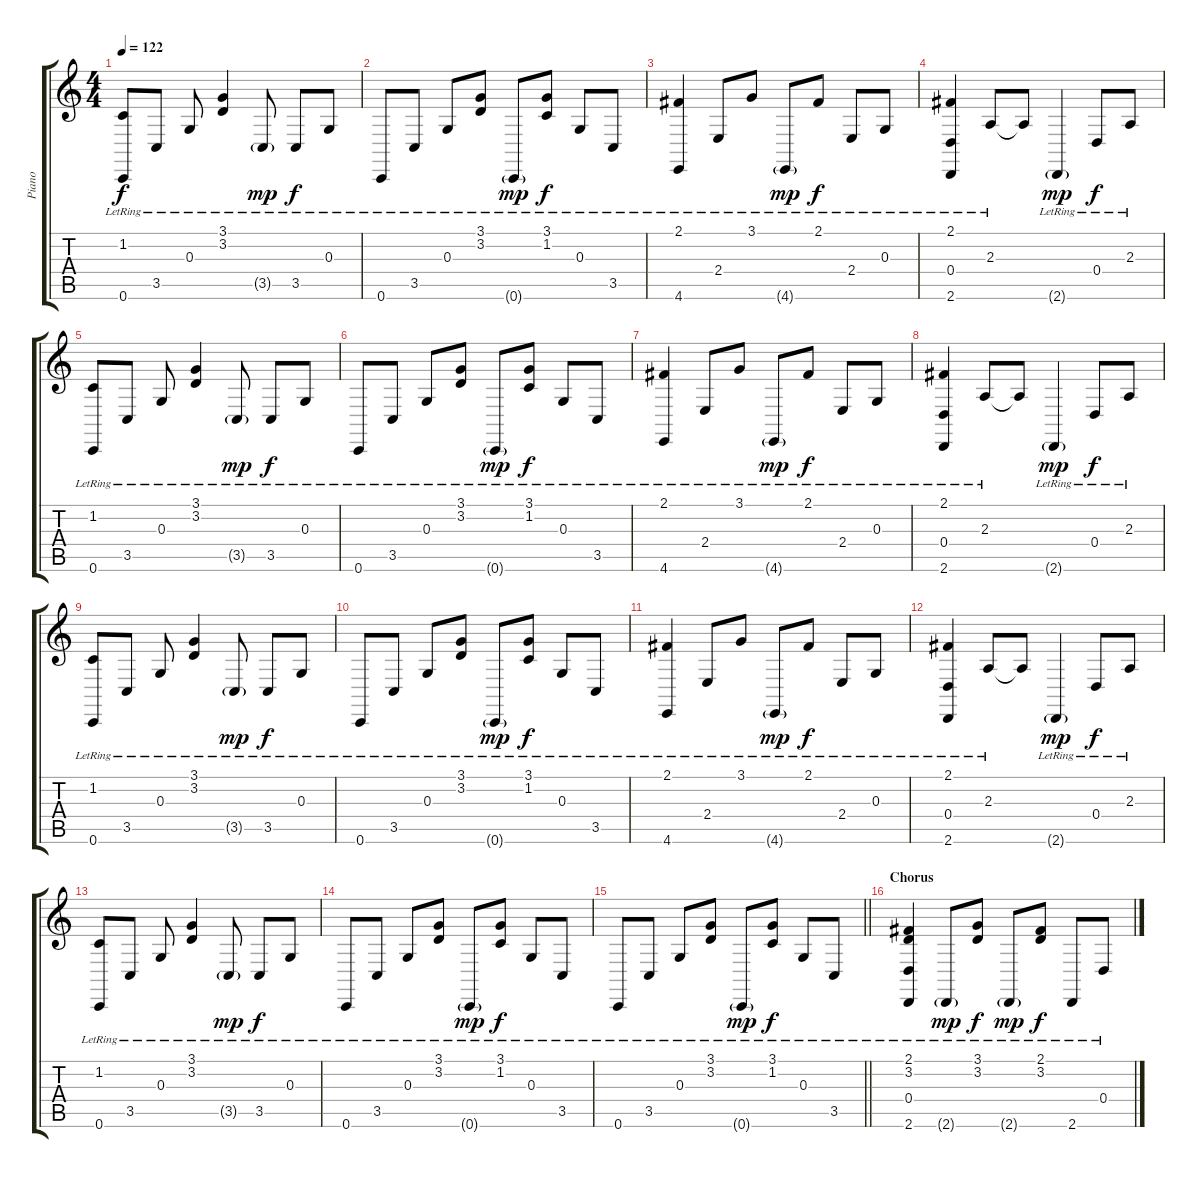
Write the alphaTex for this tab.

\track ("Piano" "Piano") {instrument acousticgrandpiano}
\staff {score tabs}
\tuning (E4 B3 G3 D3 A2 C2) {hide}
\ts (4 4)
\tempo 122
\clef g2
\ks c
(1.2{lr} 0.6{lr}).8{dy f} 3.5{lr}.8 0.3{lr}.8 (3.1{lr} 3.2{lr}).4 3.5{g lr}.8{dy mp} 3.5{lr}.8{dy f} 0.3{lr}.8 |
0.6{lr}.8 3.5{lr}.8 0.3{lr}.8 (3.1{lr} 3.2{lr}).8 0.6{g lr}.8{dy mp} (3.1{lr} 1.2{lr}).8{dy f} 0.3{lr}.8 3.5{lr}.8 |
(2.1{lr} 4.6{lr}).4 2.4{lr}.8 3.1{lr}.8 4.6{g lr}.8{dy mp} 2.1{lr}.8{dy f} 2.4{lr}.8 0.3{lr}.8 |
(2.1{lr} 0.4{lr} 2.6{lr}).4 2.3{lr}.8 2.3{t}.8 2.6{g lr}.4{dy mp} 0.4{lr}.8{dy f} 2.3{lr}.8 |
(1.2{lr} 0.6{lr}).8 3.5{lr}.8 0.3{lr}.8 (3.1{lr} 3.2{lr}).4 3.5{g lr}.8{dy mp} 3.5{lr}.8{dy f} 0.3{lr}.8 |
0.6{lr}.8 3.5{lr}.8 0.3{lr}.8 (3.1{lr} 3.2{lr}).8 0.6{g lr}.8{dy mp} (3.1{lr} 1.2{lr}).8{dy f} 0.3{lr}.8 3.5{lr}.8 |
(2.1{lr} 4.6{lr}).4 2.4{lr}.8 3.1{lr}.8 4.6{g lr}.8{dy mp} 2.1{lr}.8{dy f} 2.4{lr}.8 0.3{lr}.8 |
(2.1{lr} 0.4{lr} 2.6{lr}).4 2.3{lr}.8 2.3{t}.8 2.6{g lr}.4{dy mp} 0.4{lr}.8{dy f} 2.3{lr}.8 |
(1.2{lr} 0.6{lr}).8 3.5{lr}.8 0.3{lr}.8 (3.1{lr} 3.2{lr}).4 3.5{g lr}.8{dy mp} 3.5{lr}.8{dy f} 0.3{lr}.8 |
0.6{lr}.8 3.5{lr}.8 0.3{lr}.8 (3.1{lr} 3.2{lr}).8 0.6{g lr}.8{dy mp} (3.1{lr} 1.2{lr}).8{dy f} 0.3{lr}.8 3.5{lr}.8 |
(2.1{lr} 4.6{lr}).4 2.4{lr}.8 3.1{lr}.8 4.6{g lr}.8{dy mp} 2.1{lr}.8{dy f} 2.4{lr}.8 0.3{lr}.8 |
(2.1{lr} 0.4{lr} 2.6{lr}).4 2.3{lr}.8 2.3{t}.8 2.6{g lr}.4{dy mp} 0.4{lr}.8{dy f} 2.3{lr}.8 |
(1.2{lr} 0.6{lr}).8 3.5{lr}.8 0.3{lr}.8 (3.1{lr} 3.2{lr}).4 3.5{g lr}.8{dy mp} 3.5{lr}.8{dy f} 0.3{lr}.8 |
0.6{lr}.8 3.5{lr}.8 0.3{lr}.8 (3.1{lr} 3.2{lr}).8 0.6{g lr}.8{dy mp} (3.1{lr} 1.2{lr}).8{dy f} 0.3{lr}.8 3.5{lr}.8 |
\barLineRight lightlight
0.6{lr}.8 3.5{lr}.8 0.3{lr}.8 (3.1{lr} 3.2{lr}).8 0.6{g lr}.8{dy mp} (3.1{lr} 1.2{lr}).8{dy f} 0.3{lr}.8 3.5{lr}.8 |
\section ("" "Chorus")
(2.1{lr} 3.2{lr} 0.4{lr} 2.6{lr}).4 2.6{g lr}.8{dy mp} (3.1{lr} 3.2{lr}).8{dy f} 2.6{g lr}.8{dy mp} (2.1{lr} 3.2{lr}).8{dy f} 2.6{lr}.8 0.4{lr}.8
